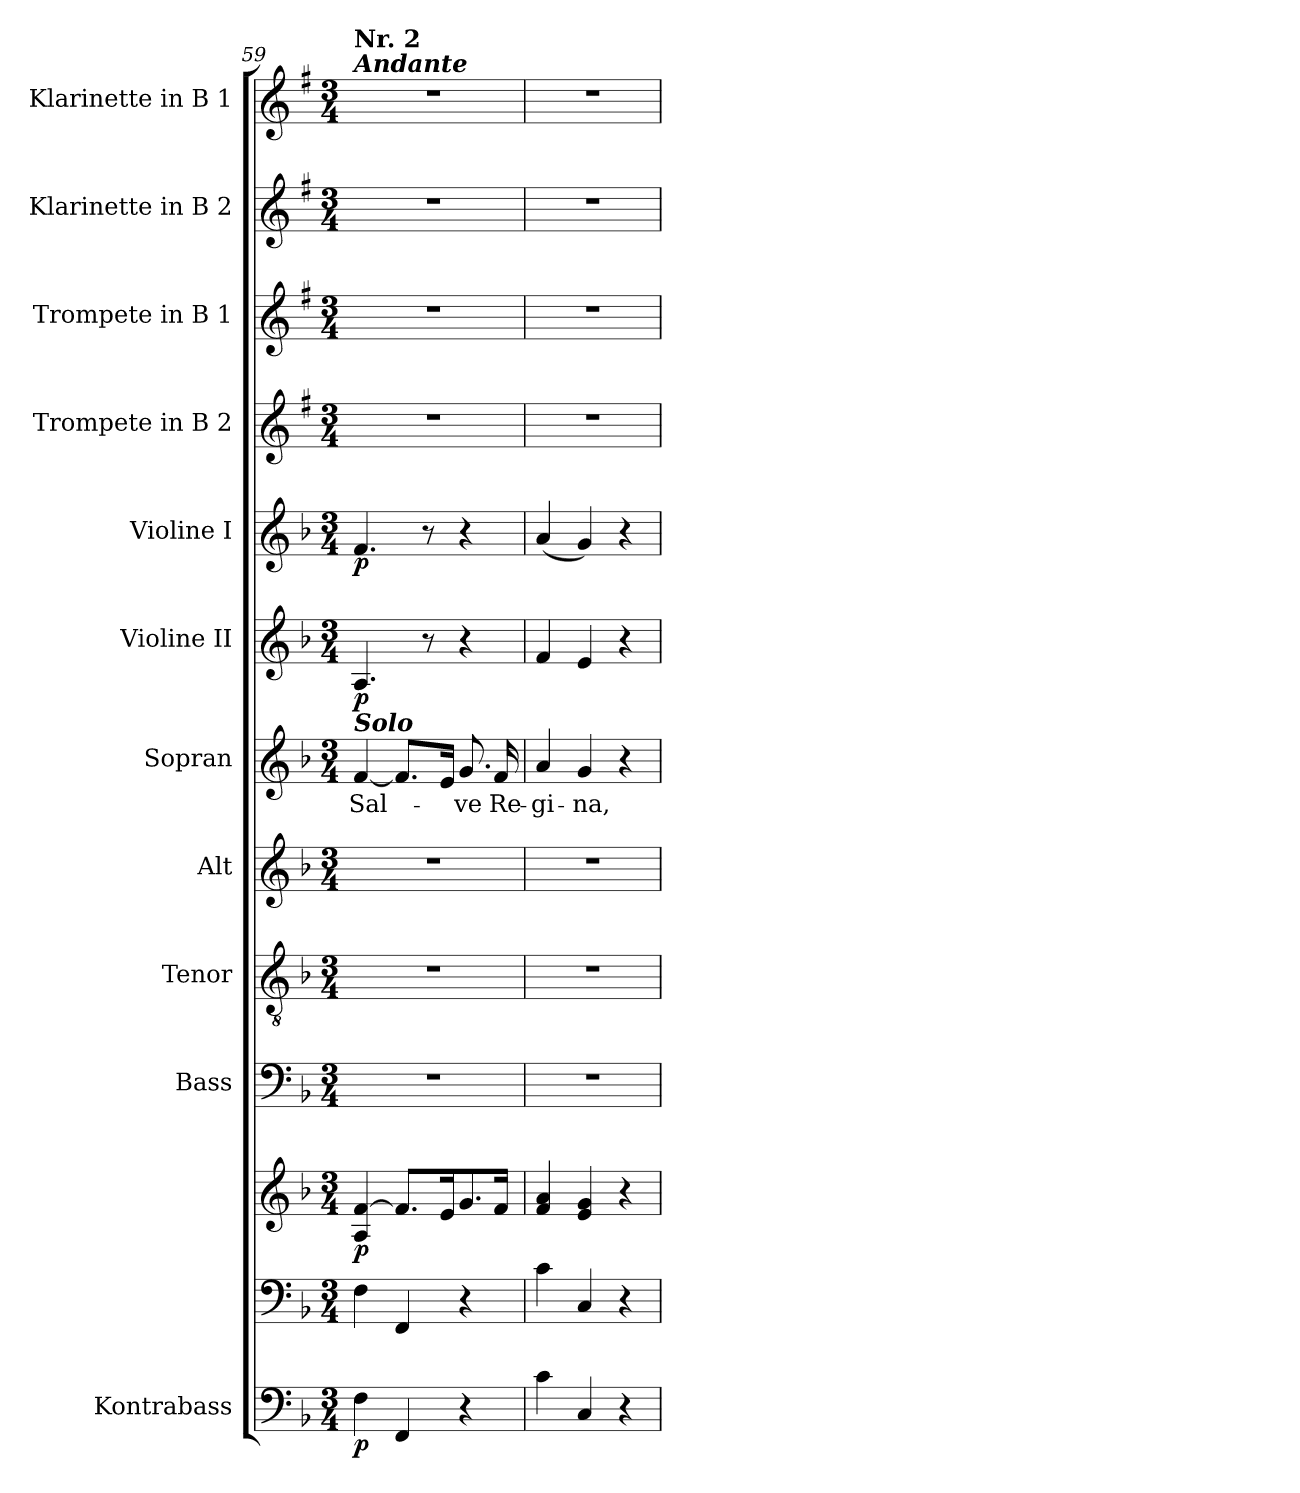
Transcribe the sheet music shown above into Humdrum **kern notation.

**kern	**dynam	**kern	**kern	**dynam	**kern	**kern	**kern	**kern	**text	**kern	**dynam	**kern	**dynam	**kern	**kern	**kern	**kern
*part12	*part12	*part11	*part11	*part11	*part10	*part9	*part8	*part7	*part7	*part6	*part6	*part5	*part5	*part4	*part3	*part2	*part1
*staff13	*staff13	*staff12	*staff11	*staff11/12	*staff10	*staff9	*staff8	*staff7	*staff7	*staff6	*staff6	*staff5	*staff5	*staff4	*staff3	*staff2	*staff1
*I"Kontrabass	*	*	*	*	*I"Bass	*I"Tenor	*I"Alt	*I"Sopran	*	*I"Violine II	*	*I"Violine I	*	*I"Trompete in B 2	*I"Trompete in B 1	*I"Klarinette in B 2	*I"Klarinette in B 1
*I'Kb.	*	*	*	*	*I'B	*I'T	*I'A	*I'S	*	*I'Vl. II	*	*I'Vl. I	*	*	*	*	*
!!LO:PB:g=z
*clefF4	*	*clefF4	*clefG2	*	*clefF4	*clefGv2	*clefG2	*clefG2	*	*clefG2	*	*clefG2	*	*clefG2	*clefG2	*clefG2	*clefG2
*ITrd7c12	*	*	*	*	*	*	*	*	*	*	*	*	*	*ITrd1c2	*ITrd1c2	*ITrd1c2	*ITrd1c2
*k[b-]	*	*k[b-]	*k[b-]	*	*k[b-]	*k[b-]	*k[b-]	*k[b-]	*	*k[b-]	*	*k[b-]	*	*k[b-]	*k[b-]	*k[b-]	*k[b-]
*F:	*	*F:	*F:	*	*F:	*F:	*F:	*F:	*	*F:	*	*F:	*	*F:	*F:	*F:	*F:
*M3/4	*	*M3/4	*M3/4	*	*M3/4	*M3/4	*M3/4	*M3/4	*	*M3/4	*	*M3/4	*	*M3/4	*M3/4	*M3/4	*M3/4
=59	=59	=59	=59	=59	=59	=59	=59	=59	=59	=59	=59	=59	=59	=59	=59	=59	=59
!	!	!	!	!	!	!	!	!	!	!	!	!	!	!	!	!	!LO:TX:a:Bi:t=Andante
!	!	!	!	!	!	!	!	!	!	!	!	!	!	!	!	!	!LO:TX:a:B:t=Nr. 2
!	!	!	!	!	!	!	!	!LO:TX:a:Bi:t=Solo	!	!	!	!	!	!	!	!	!
!	!LO:DY:b	!	!	!LO:DY:b	!	!	!	!	!LO:LY:b	!	!LO:DY:b	!	!LO:DY:b	!	!	!	!
4FF\	p	4F\	4A/ [>4f/	p	2.r	2.r	2.r	[4f/	Sal-	4.A/	p	4.f/	p	2.r	2.r	2.r	2.r
4FFF/	.	4FF/	8.f/L]	.	.	.	.	8.f/L]	.	.	.	.	.	.	.	.	.
.	.	.	.	.	.	.	.	.	.	8r	.	8r	.	.	.	.	.
.	.	.	16e/k	.	.	.	.	16e/Jk	.	.	.	.	.	.	.	.	.
!	!	!	!	!	!	!	!	!	!LO:LY:b	!	!	!	!	!	!	!	!
4r	.	4r	8.g/	.	.	.	.	8.g/	-ve	4r	.	4r	.	.	.	.	.
!	!	!	!	!	!	!	!	!	!LO:LY:b	!	!	!	!	!	!	!	!
.	.	.	16f/Jk	.	.	.	.	16f/	Re-	.	.	.	.	.	.	.	.
=60	=60	=60	=60	=60	=60	=60	=60	=60	=60	=60	=60	=60	=60	=60	=60	=60	=60
!	!	!	!	!	!	!	!	!	!LO:LY:b	!	!	!	!	!	!	!	!
4C\	.	4c\	4f/ 4a/	.	2.r	2.r	2.r	4a/	-gi-	4f/	.	(<4a/	.	2.r	2.r	2.r	2.r
!	!	!	!	!	!	!	!	!	!LO:LY:b	!	!	!	!	!	!	!	!
4CC/	.	4C/	4e/ 4g/	.	.	.	.	4g/	-na,	4e/	.	4g/)	.	.	.	.	.
4r	.	4r	4r	.	.	.	.	4r	.	4r	.	4r	.	.	.	.	.
=	=	=	=	=	=	=	=	=	=	=	=	=	=	=	=	=	=
*-	*-	*-	*-	*-	*-	*-	*-	*-	*-	*-	*-	*-	*-	*-	*-	*-	*-
